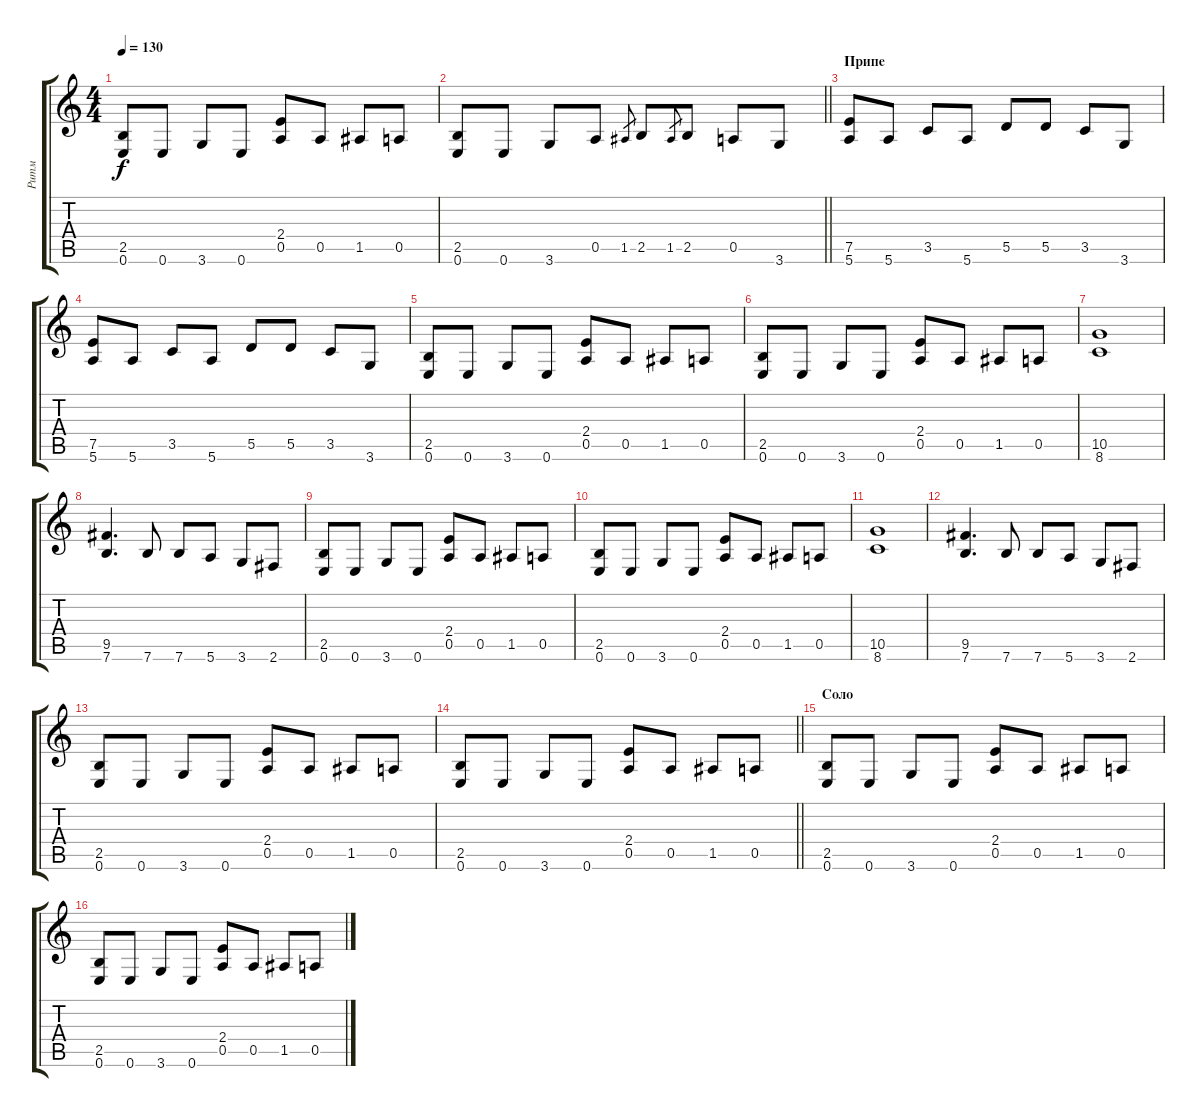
\track ("Ритм" "Ритм") {instrument distortionguitar}
\staff {score tabs}
\tuning (E4 B3 G3 D3 A2 E2) {hide}
\ts (4 4)
\tempo 130
\clef g2
\ks c
(2.5 0.6).8{dy f} 0.6.8 3.6.8 0.6.8 (2.4 0.5).8 0.5.8 1.5.8 0.5.8 |
\barLineRight lightlight
(2.5 0.6).8 0.6.8 3.6.8 0.5.8 1.5.8{gr} 2.5.8 1.5.8{gr} 2.5.8 0.5.8 3.6.8 |
\section ("" "Припе")
(7.5 5.6).8 5.6.8 3.5.8 5.6.8 5.5.8 5.5.8 3.5.8 3.6.8 |
(7.5 5.6).8 5.6.8 3.5.8 5.6.8 5.5.8 5.5.8 3.5.8 3.6.8 |
(2.5 0.6).8 0.6.8 3.6.8 0.6.8 (2.4 0.5).8 0.5.8 1.5.8 0.5.8 |
(2.5 0.6).8 0.6.8 3.6.8 0.6.8 (2.4 0.5).8 0.5.8 1.5.8 0.5.8 |
(10.5 8.6).1 |
(9.5 7.6).4{d} 7.6.8 7.6.8 5.6.8 3.6.8 2.6.8 |
(2.5 0.6).8 0.6.8 3.6.8 0.6.8 (2.4 0.5).8 0.5.8 1.5.8 0.5.8 |
(2.5 0.6).8 0.6.8 3.6.8 0.6.8 (2.4 0.5).8 0.5.8 1.5.8 0.5.8 |
(10.5 8.6).1 |
(9.5 7.6).4{d} 7.6.8 7.6.8 5.6.8 3.6.8 2.6.8 |
(2.5 0.6).8 0.6.8 3.6.8 0.6.8 (2.4 0.5).8 0.5.8 1.5.8 0.5.8 |
\barLineRight lightlight
(2.5 0.6).8 0.6.8 3.6.8 0.6.8 (2.4 0.5).8 0.5.8 1.5.8 0.5.8 |
\section ("" "Соло")
(2.5 0.6).8 0.6.8 3.6.8 0.6.8 (2.4 0.5).8 0.5.8 1.5.8 0.5.8 |
(2.5 0.6).8 0.6.8 3.6.8 0.6.8 (2.4 0.5).8 0.5.8 1.5.8 0.5.8
